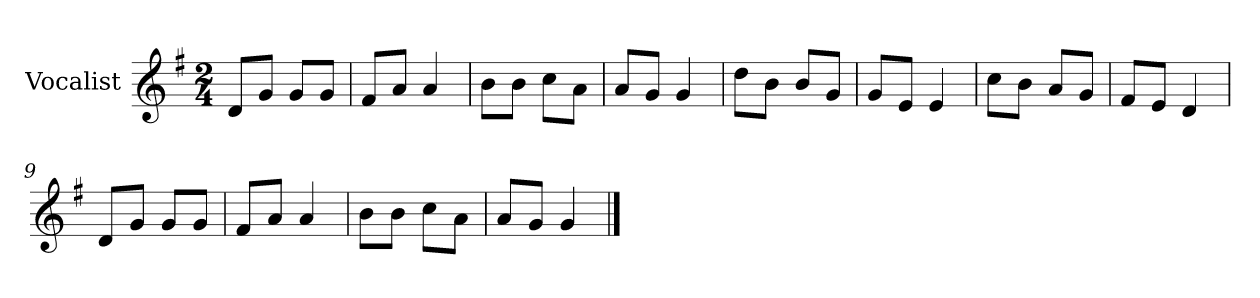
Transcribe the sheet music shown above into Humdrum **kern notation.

**kern
*part1
*staff1
*I"Vocalist
*k[f#]
*G:
*M2/4
=1
8dL
8gJ
8gL
8gJ
=2
8f#L
8aJ
4a
=3
8bL
8bJ
8ccL
8aJ
=4
8aL
8gJ
4g
=5
8ddL
8bJ
8bL
8gJ
=6
8gL
8eJ
4e
=7
8ccL
8bJ
8aL
8gJ
=8
8f#L
8eJ
4d
=9
8dL
8gJ
8gL
8gJ
=10
8f#L
8aJ
4a
=11
8bL
8bJ
8ccL
8aJ
=12
8aL
8gJ
4g
==
*-
